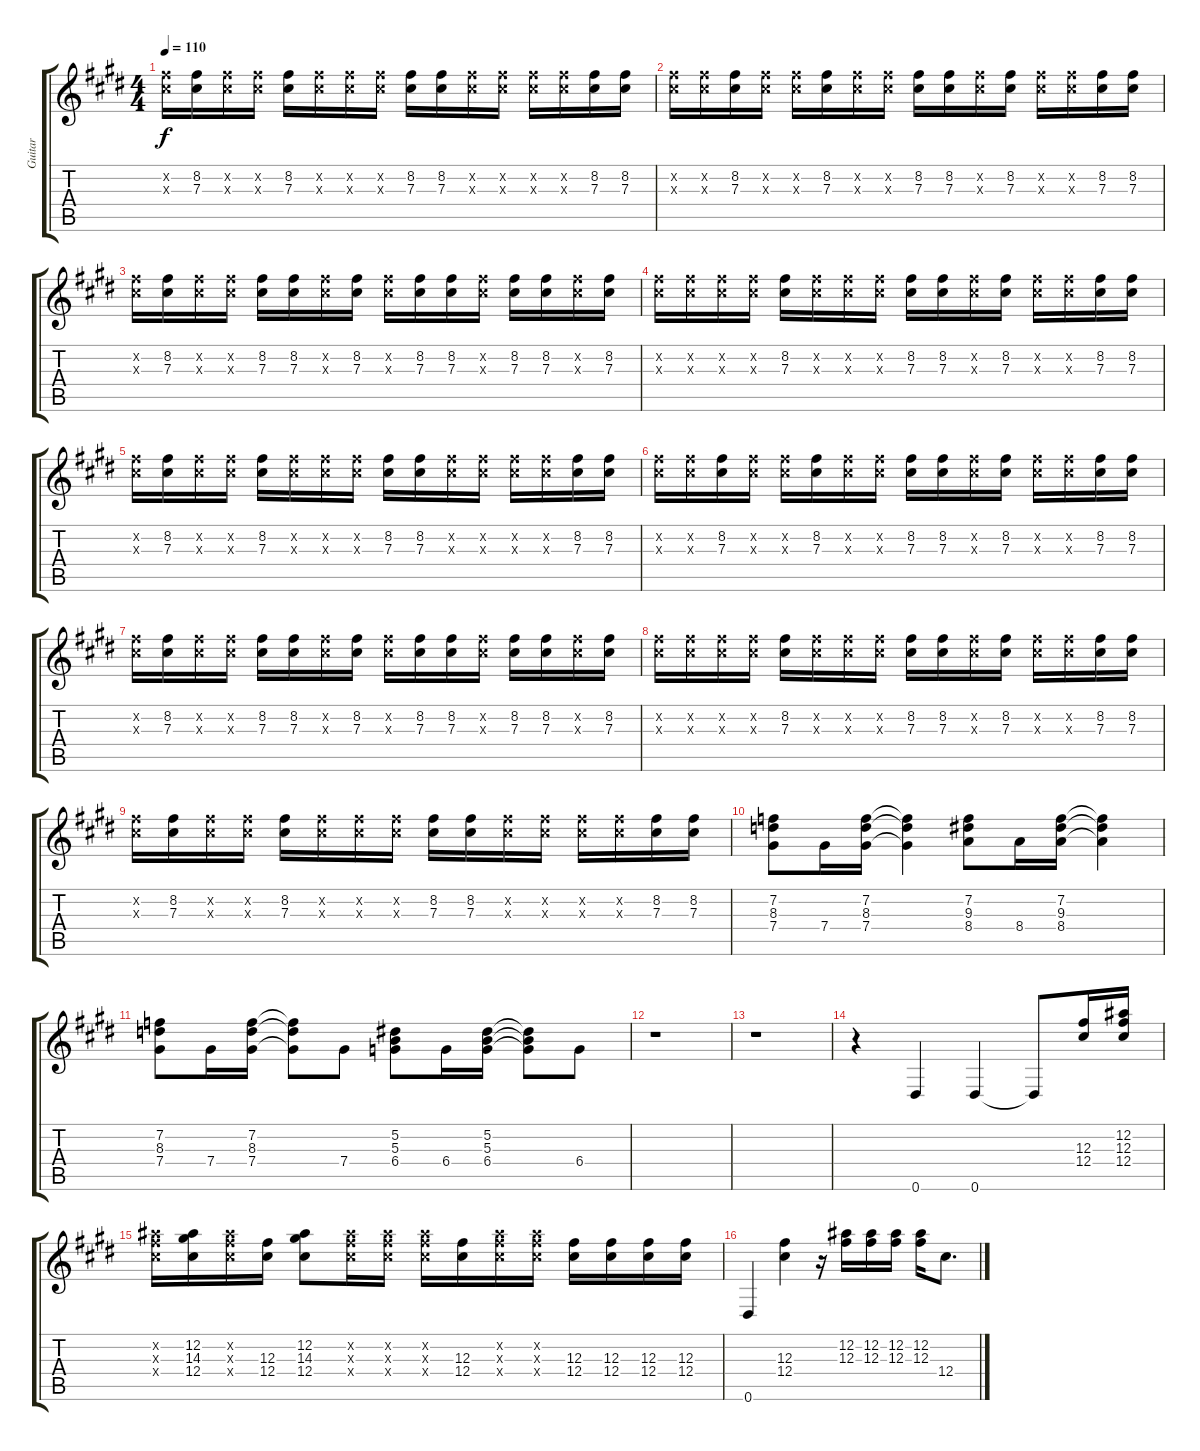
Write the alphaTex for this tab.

\track ("Guitar" "Guitar") {instrument distortionguitar}
\staff {score tabs}
\tuning (Eb4 Bb3 Gb3 Db3 Ab2 Eb2) {hide}
\ts (4 4)
\tempo 110
\clef g2
\ks e
(8.2{x} 7.3{x}).16{dy f} (8.2 7.3).16 (8.2{x} 7.3{x}).16 (8.2{x} 7.3{x}).16 (8.2 7.3).16 (8.2{x} 7.3{x}).16 (8.2{x} 7.3{x}).16 (8.2{x} 7.3{x}).16 (8.2 7.3).16 (8.2 7.3).16 (8.2{x} 7.3{x}).16 (8.2{x} 7.3{x}).16 (8.2{x} 7.3{x}).16 (8.2{x} 7.3{x}).16 (8.2 7.3).16 (8.2 7.3).16 |
(8.2{x} 7.3{x}).16 (8.2{x} 7.3{x}).16 (8.2 7.3).16 (8.2{x} 7.3{x}).16 (8.2{x} 7.3{x}).16 (8.2 7.3).16 (8.2{x} 7.3{x}).16 (8.2{x} 7.3{x}).16 (8.2 7.3).16 (8.2 7.3).16 (8.2{x} 7.3{x}).16 (8.2 7.3).16 (8.2{x} 7.3{x}).16 (8.2{x} 7.3{x}).16 (8.2 7.3).16 (8.2 7.3).16 |
(8.2{x} 7.3{x}).16 (8.2 7.3).16 (8.2{x} 7.3{x}).16 (8.2{x} 7.3{x}).16 (8.2 7.3).16 (8.2 7.3).16 (8.2{x} 7.3{x}).16 (8.2 7.3).16 (8.2{x} 7.3{x}).16 (8.2 7.3).16 (8.2 7.3).16 (8.2{x} 7.3{x}).16 (8.2 7.3).16 (8.2 7.3).16 (8.2{x} 7.3{x}).16 (8.2 7.3).16 |
(8.2{x} 7.3{x}).16 (8.2{x} 7.3{x}).16 (8.2{x} 7.3{x}).16 (8.2{x} 7.3{x}).16 (8.2 7.3).16 (8.2{x} 7.3{x}).16 (8.2{x} 7.3{x}).16 (8.2{x} 7.3{x}).16 (8.2 7.3).16 (8.2 7.3).16 (8.2{x} 7.3{x}).16 (8.2 7.3).16 (8.2{x} 7.3{x}).16 (8.2{x} 7.3{x}).16 (8.2 7.3).16 (8.2 7.3).16 |
(8.2{x} 7.3{x}).16 (8.2 7.3).16 (8.2{x} 7.3{x}).16 (8.2{x} 7.3{x}).16 (8.2 7.3).16 (8.2{x} 7.3{x}).16 (8.2{x} 7.3{x}).16 (8.2{x} 7.3{x}).16 (8.2 7.3).16 (8.2 7.3).16 (8.2{x} 7.3{x}).16 (8.2{x} 7.3{x}).16 (8.2{x} 7.3{x}).16 (8.2{x} 7.3{x}).16 (8.2 7.3).16 (8.2 7.3).16 |
(8.2{x} 7.3{x}).16 (8.2{x} 7.3{x}).16 (8.2 7.3).16 (8.2{x} 7.3{x}).16 (8.2{x} 7.3{x}).16 (8.2 7.3).16 (8.2{x} 7.3{x}).16 (8.2{x} 7.3{x}).16 (8.2 7.3).16 (8.2 7.3).16 (8.2{x} 7.3{x}).16 (8.2 7.3).16 (8.2{x} 7.3{x}).16 (8.2{x} 7.3{x}).16 (8.2 7.3).16 (8.2 7.3).16 |
(8.2{x} 7.3{x}).16 (8.2 7.3).16 (8.2{x} 7.3{x}).16 (8.2{x} 7.3{x}).16 (8.2 7.3).16 (8.2 7.3).16 (8.2{x} 7.3{x}).16 (8.2 7.3).16 (8.2{x} 7.3{x}).16 (8.2 7.3).16 (8.2 7.3).16 (8.2{x} 7.3{x}).16 (8.2 7.3).16 (8.2 7.3).16 (8.2{x} 7.3{x}).16 (8.2 7.3).16 |
(8.2{x} 7.3{x}).16 (8.2{x} 7.3{x}).16 (8.2{x} 7.3{x}).16 (8.2{x} 7.3{x}).16 (8.2 7.3).16 (8.2{x} 7.3{x}).16 (8.2{x} 7.3{x}).16 (8.2{x} 7.3{x}).16 (8.2 7.3).16 (8.2 7.3).16 (8.2{x} 7.3{x}).16 (8.2 7.3).16 (8.2{x} 7.3{x}).16 (8.2{x} 7.3{x}).16 (8.2 7.3).16 (8.2 7.3).16 |
(8.2{x} 7.3{x}).16 (8.2 7.3).16 (8.2{x} 7.3{x}).16 (8.2{x} 7.3{x}).16 (8.2 7.3).16 (8.2{x} 7.3{x}).16 (8.2{x} 7.3{x}).16 (8.2{x} 7.3{x}).16 (8.2 7.3).16 (8.2 7.3).16 (8.2{x} 7.3{x}).16 (8.2{x} 7.3{x}).16 (8.2{x} 7.3{x}).16 (8.2{x} 7.3{x}).16 (8.2 7.3).16 (8.2 7.3).16 |
(7.2 8.3 7.4).8 7.4.16 (7.2 8.3 7.4).16 (7.2{t} 8.3{t} 7.4{t}).4 (7.2 9.3 8.4).8 8.4.16 (7.2 9.3 8.4).16 (7.2{t} 9.3{t} 8.4{t}).4 |
(7.2 8.3 7.4).8 7.4.16 (7.2 8.3 7.4).16 (7.2{t} 8.3{t} 7.4{t}).8 7.4.8 (5.2 5.3 6.4).8 6.4.16 (5.2 5.3 6.4).16 (5.2{t} 5.3{t} 6.4{t}).8 6.4.8 |
r.1 |
r.1 |
r.4 0.6.4 0.6.4 0.6{t}.8 (12.3 12.4).16 (12.2 12.3 12.4).16 |
(12.2{x} 12.3{x} 12.4{x}).16 (12.2 14.3 12.4).16 (12.2{x} 12.3{x} 12.4{x}).16 (12.3 12.4).16 (12.2 14.3 12.4).8 (12.2{x} 12.3{x} 12.4{x}).16 (12.2{x} 12.3{x} 12.4{x}).16 (12.2{x} 12.3{x} 12.4{x}).16 (12.3 12.4).16 (12.2{x} 12.3{x} 12.4{x}).16 (12.2{x} 12.3{x} 12.4{x}).16 (12.3 12.4).16 (12.3 12.4).16 (12.3 12.4).16 (12.3 12.4).16 |
0.6.4 (12.3 12.4).4 r.16 (12.2 12.3).16 (12.2 12.3).16 (12.2 12.3).16 (12.2 12.3).16 12.4.8{d}
